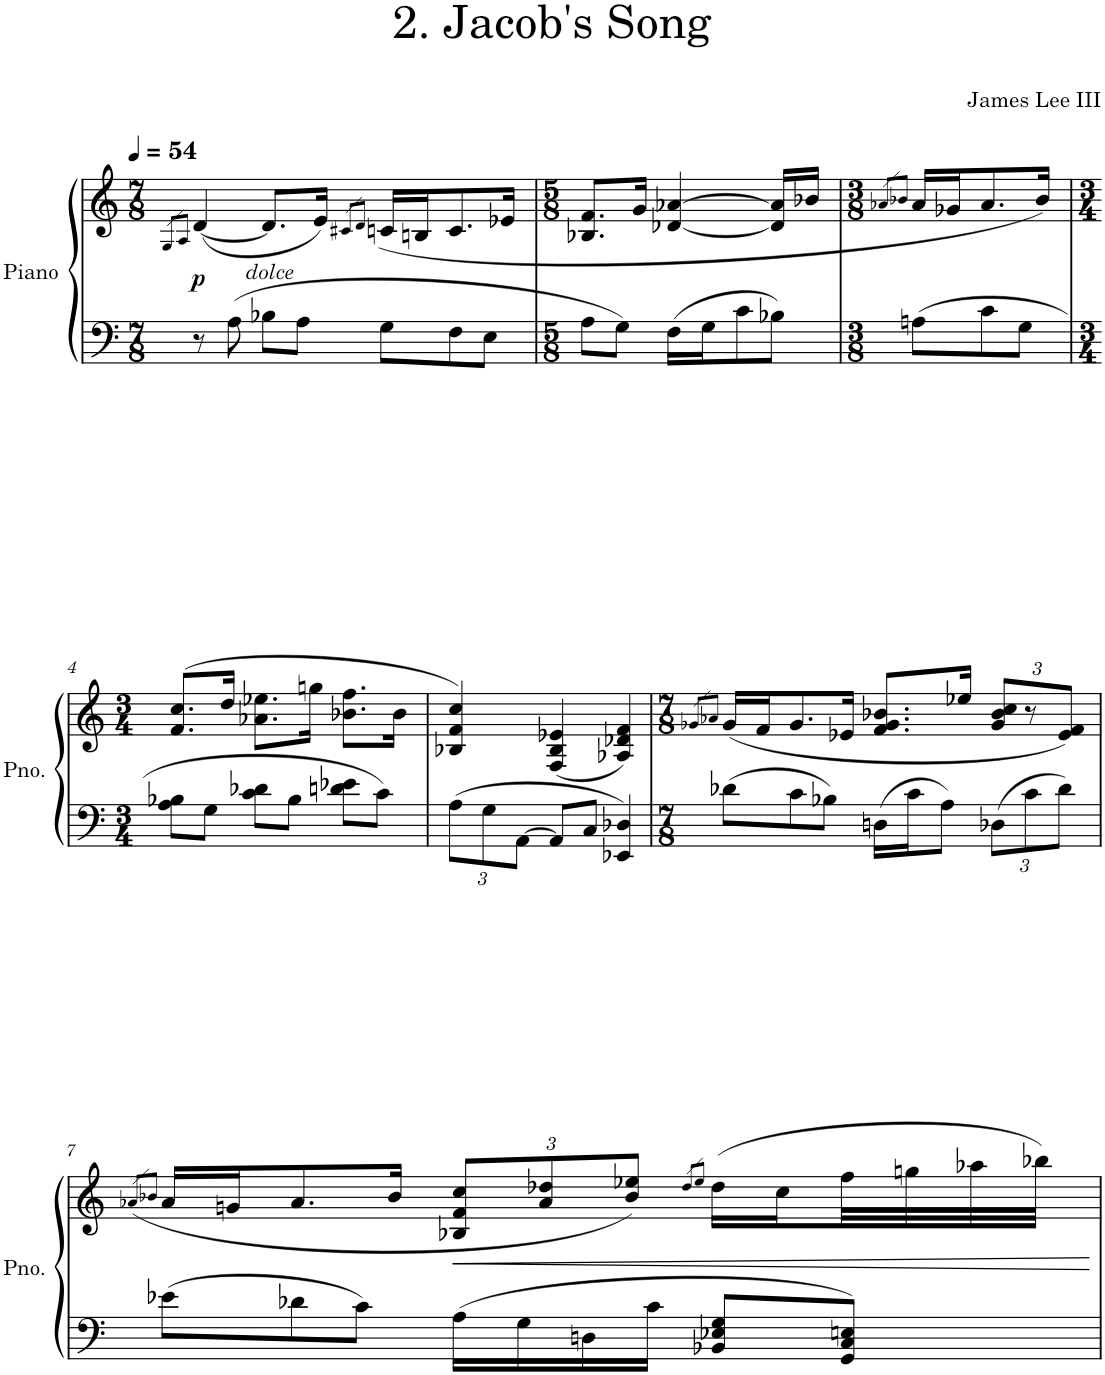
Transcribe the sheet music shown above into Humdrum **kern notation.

**kern	**kern	**dynam
*part1	*part1	*part1
*staff2	*staff1	*staff1/2
*I"Piano	*	*
*I'Pno.	*	*
*clefF4	*clefG2	*
*k[]	*k[]	*
*M7/8	*M7/8	*
*MM54	*MM54	*
=1	=1	=1
.	(8qG/L	.
.	8qA/J	.
!	!	!LO:DY:b
8r	[4d/	p
8A\	.	.
!	!LO:TX:b:i:t=dolce	!
8B-X\L	8.d/L]	.
8A\J	.	.
.	16e/Jk)	.
.	(8qc#X/L	.
.	8qd/J	.
8G\L	16cn/LL	.
.	16Bn/J	.
8F\	8.c/	.
8E\J	.	.
.	16e-X/Jk	.
=2	=2	=2
*M5/8	*M5/8	*
8A\L	8.B-X/ 8.f/L	.
8G\J	.	.
.	16g/Jk	.
16F\LL	[4d-X/ [4a-X/	.
16G\J	.	.
8c\	.	.
8B-X\J	16d-/] 16a-/]LL	.
.	16b-X/JJ	.
=3	=3	=3
*M3/8	*M3/8	*
.	8qa-X/L	.
.	8qb-X/J	.
8An\L	16a-/LL	.
.	16g-X/J	.
8c\	8.a-/	.
8G\J	.	.
.	16b-/Jk)	.
!!LO:LB:g=z
=4	=4	=4
*M3/4	*M3/4	*
8A\ 8B-X\L	(8.f/ 8.cc/L	.
8G\J	.	.
.	16dd/Jk	.
8c\ 8d-X\L	8.a-X\ 8.ee-X\L	.
8B-\J	.	.
.	16ggn\Jk	.
8dn\ 8e-X\L	8.b-X\ 8.ff\L	.
8c\J	.	.
.	16b-\Jk	.
=5	=5	=5
*Xbrackettup	*	*
12A\L	4B-X/ 4f/ 4cc/)	.
12G\	.	.
[12AA\J	.	.
8AA/L]	(4F/ 4B-/ 4e-X/	.
8C/J	.	.
4EE-X/ 4D-X/	4A-X/ 4d-X/ 4f/)	.
=6	=6	=6
*M7/8	*M7/8	*
.	8qg-X/L	.
.	8qa-X/J	.
8d-X\L	(16g-/LL	.
.	16f/J	.
8c\	8.g-/	.
8B-X\J	.	.
.	16e-X/Jk	.
16Dn\LL	8.f/ 8.g-/ 8.b-X/L	.
16c\J	.	.
8A\J	.	.
.	16ee-X/Jk	.
*	*Xbrackettup	*
12D-X\L	12g-/ 12b-/ 12cc/L	.
12c\	12r	.
12d-\J	12e-/ 12f/J)	.
!!LO:LB:g=z
=7	=7	=7
.	(8qa-X/L	.
.	8qb-X/J	.
8e-X\L	16a-/LL	.
.	16gn/J	.
8d-X\	8.a-/	.
8c\J	.	.
.	16b-/Jk	.
!	!	!LO:HP:b
16A\LL	12B-X/ 12f/ 12cc/L	<
16G\	.	.
.	12a-/ 12dd-X/	.
16Dn\	.	.
.	12b-/ 12ee-X/J)	.
16c\JJ	.	.
.	(8qdd-/L	.
.	8qee-/J	.
8BB-X/ 8E-X/ 8G/L	16dd-\LL	.
.	16cc\	.
8GG/ 8C/ 8En/J	32ff\L	.
.	32ggn\	.
.	32aa-X\	.
.	32bb-X\JJJ)	.
.	.	[
=	=	=
*-	*-	*-
